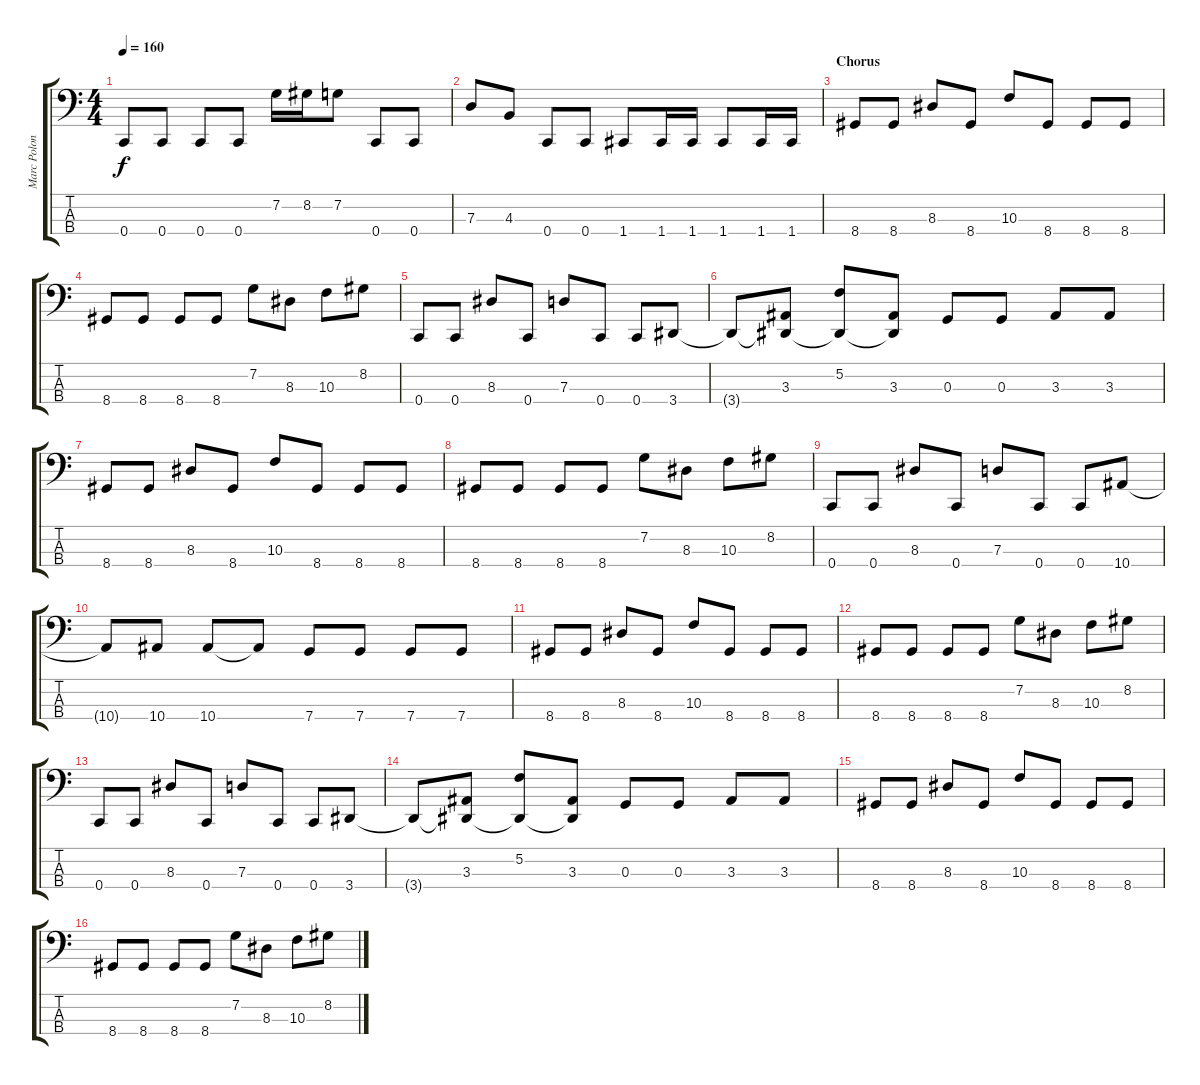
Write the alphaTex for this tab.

\track ("Marc Poloncak" "Marc Polon") {instrument electricbassfinger}
\staff {score tabs}
\tuning (F2 C2 G1 C1) {hide}
\ts (4 4)
\tempo 160
\clef f4
\ks c
0.4.8{dy f} 0.4.8 0.4.8 0.4.8 7.2.16 8.2.16 7.2.8 0.4.8 0.4.8 |
7.3.8 4.3.8 0.4.8 0.4.8 1.4.8 1.4.16 1.4.16 1.4.8 1.4.16 1.4.16 |
\section ("" "Chorus")
8.4.8 8.4.8 8.3.8 8.4.8 10.3.8 8.4.8 8.4.8 8.4.8 |
8.4.8 8.4.8 8.4.8 8.4.8 7.2.8 8.3.8 10.3.8 8.2.8 |
0.4.8 0.4.8 8.3.8 0.4.8 7.3.8 0.4.8 0.4.8 3.4.8 |
3.4{t}.8 (3.3 3.4{t}).8 (5.2 3.4{t}).8 (3.3 3.4{t}).8 0.3.8 0.3.8 3.3.8 3.3.8 |
8.4.8 8.4.8 8.3.8 8.4.8 10.3.8 8.4.8 8.4.8 8.4.8 |
8.4.8 8.4.8 8.4.8 8.4.8 7.2.8 8.3.8 10.3.8 8.2.8 |
0.4.8 0.4.8 8.3.8 0.4.8 7.3.8 0.4.8 0.4.8 10.4.8 |
10.4{t}.8 10.4.8 10.4.8 10.4{t}.8 7.4.8 7.4.8 7.4.8 7.4.8 |
8.4.8 8.4.8 8.3.8 8.4.8 10.3.8 8.4.8 8.4.8 8.4.8 |
8.4.8 8.4.8 8.4.8 8.4.8 7.2.8 8.3.8 10.3.8 8.2.8 |
0.4.8 0.4.8 8.3.8 0.4.8 7.3.8 0.4.8 0.4.8 3.4.8 |
3.4{t}.8 (3.3 3.4{t}).8 (5.2 3.4{t}).8 (3.3 3.4{t}).8 0.3.8 0.3.8 3.3.8 3.3.8 |
8.4.8 8.4.8 8.3.8 8.4.8 10.3.8 8.4.8 8.4.8 8.4.8 |
8.4.8 8.4.8 8.4.8 8.4.8 7.2.8 8.3.8 10.3.8 8.2.8
